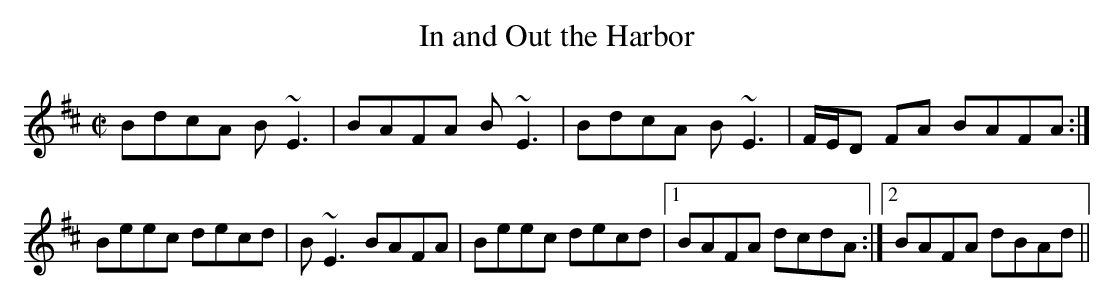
X:1
T:In and Out the Harbor
M:C|
L:1/8
K:EDor
BdcA B~E3|BAFA B~E3|BdcA B~E3|F/2E/2D FA BAFA:|
!Beec decd|B~E3 BAFA|Beec decd|1BAFA dcdA:|2BAFA dBAd||
